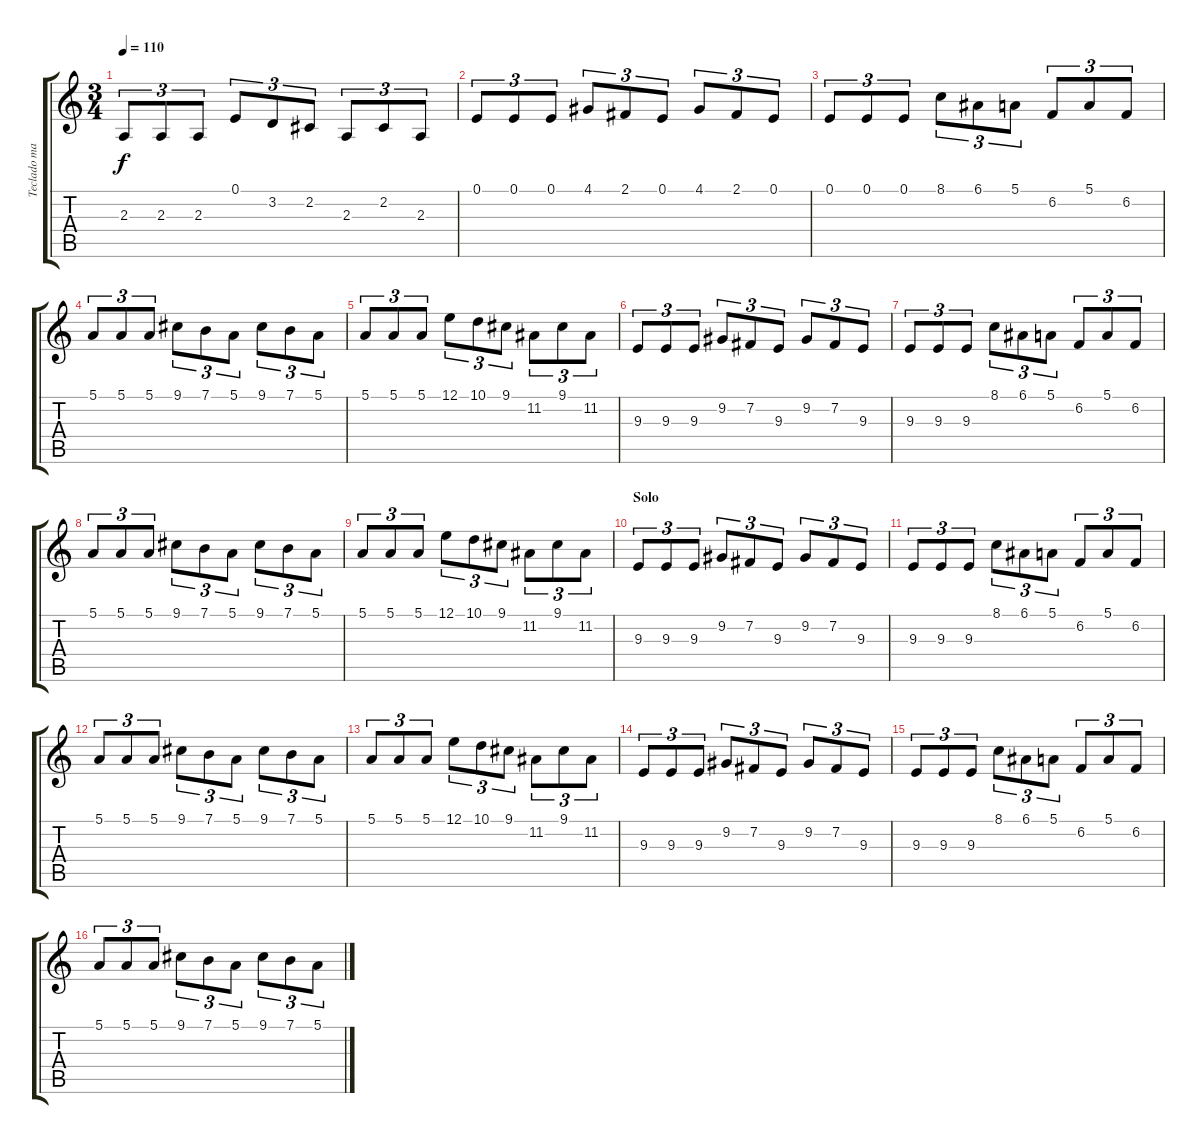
\track ("Teclado mano derecha " "Teclado ma") {instrument electricgrandpiano}
\staff {score tabs}
\tuning (E4 B3 G3 D3 A2 E2) {hide}
\ts (3 4)
\tempo 110
\clef g2
\ks c
2.3.8{tu (3 2) dy f} 2.3.8{tu (3 2)} 2.3.8{tu (3 2)} 0.1.8{tu (3 2)} 3.2.8{tu (3 2)} 2.2.8{tu (3 2)} 2.3.8{tu (3 2)} 2.2.8{tu (3 2)} 2.3.8{tu (3 2)} |
0.1.8{tu (3 2)} 0.1.8{tu (3 2)} 0.1.8{tu (3 2)} 4.1.8{tu (3 2)} 2.1.8{tu (3 2)} 0.1.8{tu (3 2)} 4.1.8{tu (3 2)} 2.1.8{tu (3 2)} 0.1.8{tu (3 2)} |
0.1.8{tu (3 2)} 0.1.8{tu (3 2)} 0.1.8{tu (3 2)} 8.1.8{tu (3 2)} 6.1.8{tu (3 2)} 5.1.8{tu (3 2)} 6.2.8{tu (3 2)} 5.1.8{tu (3 2)} 6.2.8{tu (3 2)} |
5.1.8{tu (3 2)} 5.1.8{tu (3 2)} 5.1.8{tu (3 2)} 9.1.8{tu (3 2)} 7.1.8{tu (3 2)} 5.1.8{tu (3 2)} 9.1.8{tu (3 2)} 7.1.8{tu (3 2)} 5.1.8{tu (3 2)} |
5.1.8{tu (3 2)} 5.1.8{tu (3 2)} 5.1.8{tu (3 2)} 12.1.8{tu (3 2)} 10.1.8{tu (3 2)} 9.1.8{tu (3 2)} 11.2.8{tu (3 2)} 9.1.8{tu (3 2)} 11.2.8{tu (3 2)} |
9.3.8{tu (3 2)} 9.3.8{tu (3 2)} 9.3.8{tu (3 2)} 9.2.8{tu (3 2)} 7.2.8{tu (3 2)} 9.3.8{tu (3 2)} 9.2.8{tu (3 2)} 7.2.8{tu (3 2)} 9.3.8{tu (3 2)} |
9.3.8{tu (3 2)} 9.3.8{tu (3 2)} 9.3.8{tu (3 2)} 8.1.8{tu (3 2)} 6.1.8{tu (3 2)} 5.1.8{tu (3 2)} 6.2.8{tu (3 2)} 5.1.8{tu (3 2)} 6.2.8{tu (3 2)} |
5.1.8{tu (3 2)} 5.1.8{tu (3 2)} 5.1.8{tu (3 2)} 9.1.8{tu (3 2)} 7.1.8{tu (3 2)} 5.1.8{tu (3 2)} 9.1.8{tu (3 2)} 7.1.8{tu (3 2)} 5.1.8{tu (3 2)} |
5.1.8{tu (3 2)} 5.1.8{tu (3 2)} 5.1.8{tu (3 2)} 12.1.8{tu (3 2)} 10.1.8{tu (3 2)} 9.1.8{tu (3 2)} 11.2.8{tu (3 2)} 9.1.8{tu (3 2)} 11.2.8{tu (3 2)} |
\section ("" "Solo")
9.3.8{tu (3 2)} 9.3.8{tu (3 2)} 9.3.8{tu (3 2)} 9.2.8{tu (3 2)} 7.2.8{tu (3 2)} 9.3.8{tu (3 2)} 9.2.8{tu (3 2)} 7.2.8{tu (3 2)} 9.3.8{tu (3 2)} |
9.3.8{tu (3 2)} 9.3.8{tu (3 2)} 9.3.8{tu (3 2)} 8.1.8{tu (3 2)} 6.1.8{tu (3 2)} 5.1.8{tu (3 2)} 6.2.8{tu (3 2)} 5.1.8{tu (3 2)} 6.2.8{tu (3 2)} |
5.1.8{tu (3 2)} 5.1.8{tu (3 2)} 5.1.8{tu (3 2)} 9.1.8{tu (3 2)} 7.1.8{tu (3 2)} 5.1.8{tu (3 2)} 9.1.8{tu (3 2)} 7.1.8{tu (3 2)} 5.1.8{tu (3 2)} |
5.1.8{tu (3 2)} 5.1.8{tu (3 2)} 5.1.8{tu (3 2)} 12.1.8{tu (3 2)} 10.1.8{tu (3 2)} 9.1.8{tu (3 2)} 11.2.8{tu (3 2)} 9.1.8{tu (3 2)} 11.2.8{tu (3 2)} |
9.3.8{tu (3 2)} 9.3.8{tu (3 2)} 9.3.8{tu (3 2)} 9.2.8{tu (3 2)} 7.2.8{tu (3 2)} 9.3.8{tu (3 2)} 9.2.8{tu (3 2)} 7.2.8{tu (3 2)} 9.3.8{tu (3 2)} |
9.3.8{tu (3 2)} 9.3.8{tu (3 2)} 9.3.8{tu (3 2)} 8.1.8{tu (3 2)} 6.1.8{tu (3 2)} 5.1.8{tu (3 2)} 6.2.8{tu (3 2)} 5.1.8{tu (3 2)} 6.2.8{tu (3 2)} |
5.1.8{tu (3 2)} 5.1.8{tu (3 2)} 5.1.8{tu (3 2)} 9.1.8{tu (3 2)} 7.1.8{tu (3 2)} 5.1.8{tu (3 2)} 9.1.8{tu (3 2)} 7.1.8{tu (3 2)} 5.1.8{tu (3 2)}
